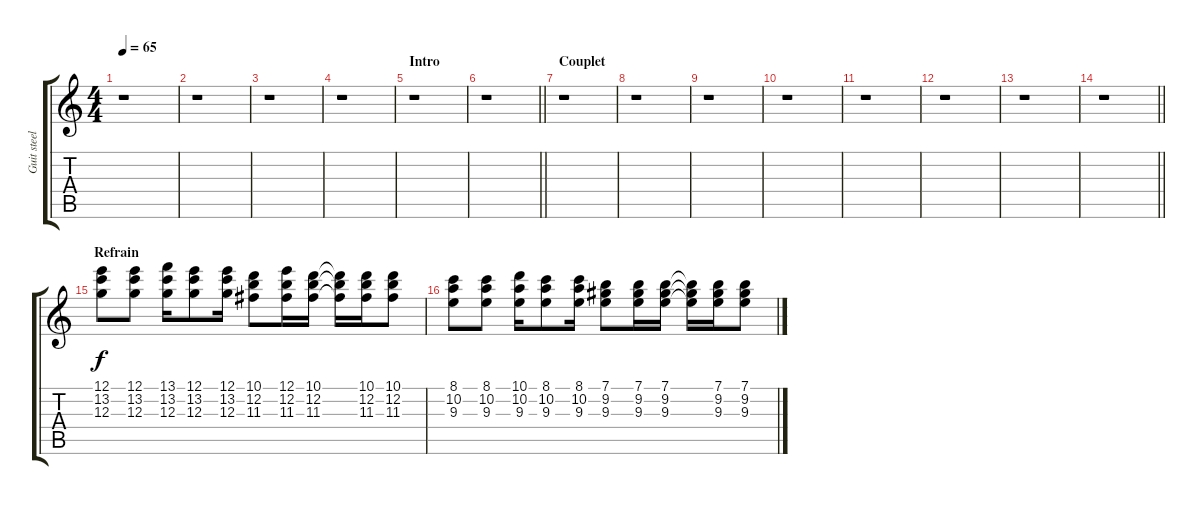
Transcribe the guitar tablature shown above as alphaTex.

\track ("Guit steel" "Guit steel") {instrument acousticguitarsteel}
\staff {score tabs}
\tuning (E4 B3 G3 D3 A2 E2) {hide}
\ts (4 4)
\tempo 65
\clef g2
\ks c
r.1{dy f instrument acousticguitarsteel} |
r.1 |
r.1 |
r.1 |
\section ("" "Intro")
r.1 |
\barLineRight lightlight
r.1 |
\section ("" "Couplet")
r.1 |
r.1 |
r.1 |
r.1 |
r.1 |
r.1 |
r.1 |
\barLineRight lightlight
r.1 |
\section ("" "Refrain")
(12.1 13.2 12.3).8{volume 8} (12.1 13.2 12.3).8 (13.1 13.2 12.3).16 (12.1 13.2 12.3).8 (12.1 13.2 12.3).16 (10.1 12.2 11.3).8 (12.1 12.2 11.3).16 (10.1 12.2 11.3).16 (10.1{t} 12.2{t} 11.3{t}).16 (10.1 12.2 11.3).16 (10.1 12.2 11.3).8 |
(8.1 10.2 9.3).8 (8.1 10.2 9.3).8 (10.1 10.2 9.3).16 (8.1 10.2 9.3).8 (8.1 10.2 9.3).16 (7.1 9.2 9.3).8 (7.1 9.2 9.3).16 (7.1 9.2 9.3).16 (7.1{t} 9.2{t} 9.3{t}).16 (7.1 9.2 9.3).16 (7.1 9.2 9.3).8
